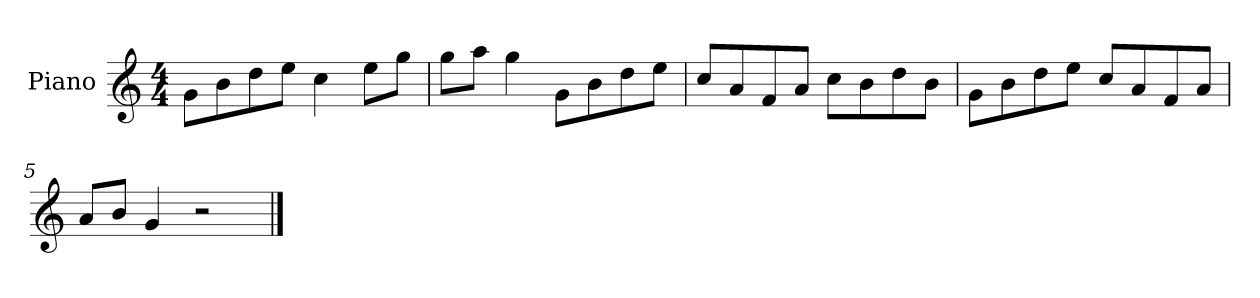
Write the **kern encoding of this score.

**kern
*part1
*staff1
*I"Piano
*I'P-no
*clefG2
*k[]
*M4/4
*MM90
=1
8g\L
8b\
8dd\
8ee\J
4cc\
8ee\L
8gg\J
=2
8gg\L
8aa\J
4gg\
8g\L
8b\
8dd\
8ee\J
=3
8cc/L
8a/
8f/
8a/J
8cc\L
8b\
8dd\
8b\J
=4
8g\L
8b\
8dd\
8ee\J
8cc/L
8a/
8f/
8a/J
=5
8a/L
8b/J
4g/
2r
==
*-
